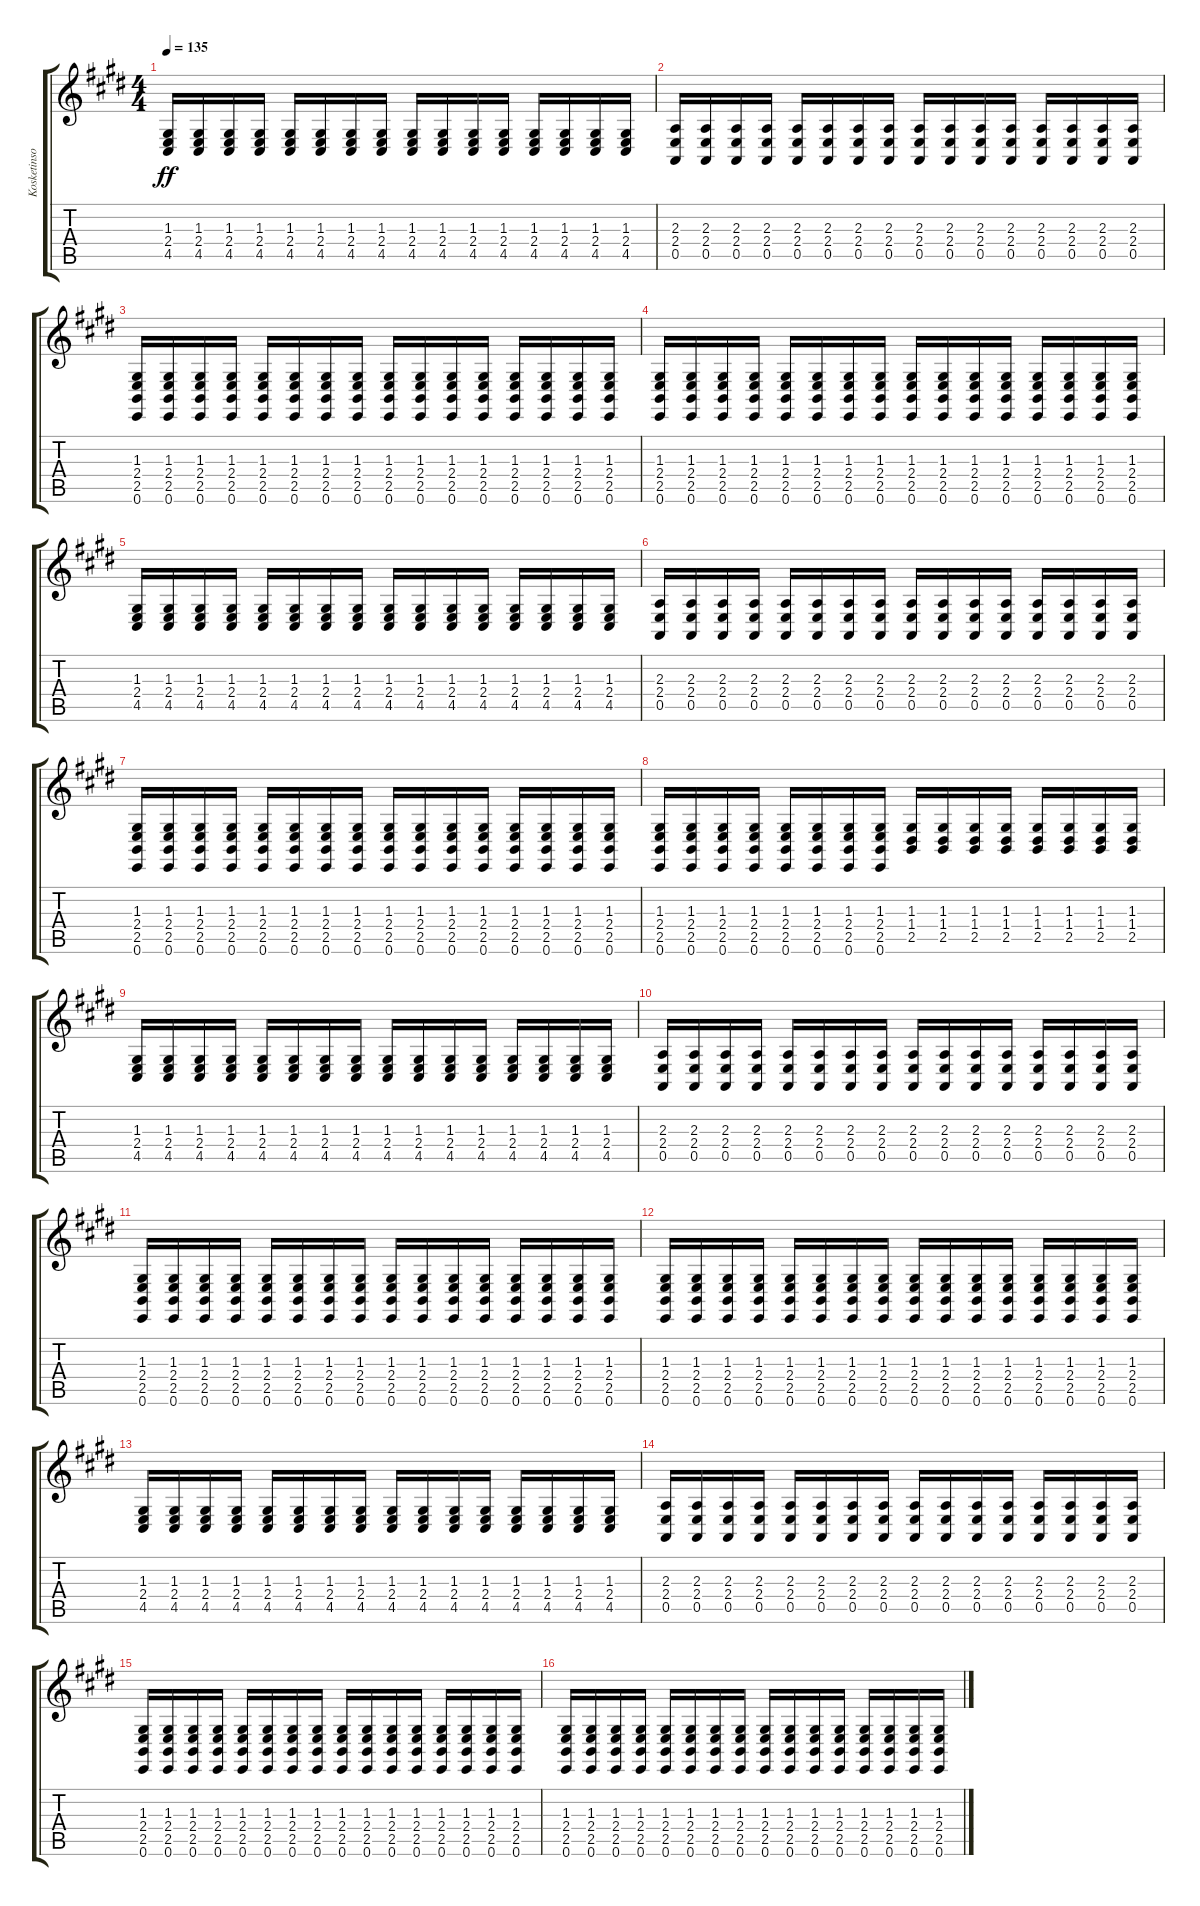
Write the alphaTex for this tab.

\track ("Kosketinsoittimet" "Kosketinso") {instrument pad3polysynth}
\staff {score tabs}
\tuning (E4 B3 G3 D3 A2 E2) {hide}
\ts (4 4)
\tempo 135
\clef g2
\ks e
(1.3 2.4 4.5).16{dy ff} (1.3 2.4 4.5).16 (1.3 2.4 4.5).16 (1.3 2.4 4.5).16 (1.3 2.4 4.5).16 (1.3 2.4 4.5).16 (1.3 2.4 4.5).16 (1.3 2.4 4.5).16 (1.3 2.4 4.5).16 (1.3 2.4 4.5).16 (1.3 2.4 4.5).16 (1.3 2.4 4.5).16 (1.3 2.4 4.5).16 (1.3 2.4 4.5).16 (1.3 2.4 4.5).16 (1.3 2.4 4.5).16 |
(2.3 2.4 0.5).16 (2.3 2.4 0.5).16 (2.3 2.4 0.5).16 (2.3 2.4 0.5).16 (2.3 2.4 0.5).16 (2.3 2.4 0.5).16 (2.3 2.4 0.5).16 (2.3 2.4 0.5).16 (2.3 2.4 0.5).16 (2.3 2.4 0.5).16 (2.3 2.4 0.5).16 (2.3 2.4 0.5).16 (2.3 2.4 0.5).16 (2.3 2.4 0.5).16 (2.3 2.4 0.5).16 (2.3 2.4 0.5).16 |
(1.3 2.4 2.5 0.6).16 (1.3 2.4 2.5 0.6).16 (1.3 2.4 2.5 0.6).16 (1.3 2.4 2.5 0.6).16 (1.3 2.4 2.5 0.6).16 (1.3 2.4 2.5 0.6).16 (1.3 2.4 2.5 0.6).16 (1.3 2.4 2.5 0.6).16 (1.3 2.4 2.5 0.6).16 (1.3 2.4 2.5 0.6).16 (1.3 2.4 2.5 0.6).16 (1.3 2.4 2.5 0.6).16 (1.3 2.4 2.5 0.6).16 (1.3 2.4 2.5 0.6).16 (1.3 2.4 2.5 0.6).16 (1.3 2.4 2.5 0.6).16 |
(1.3 2.4 2.5 0.6).16 (1.3 2.4 2.5 0.6).16 (1.3 2.4 2.5 0.6).16 (1.3 2.4 2.5 0.6).16 (1.3 2.4 2.5 0.6).16 (1.3 2.4 2.5 0.6).16 (1.3 2.4 2.5 0.6).16 (1.3 2.4 2.5 0.6).16 (1.3 2.4 2.5 0.6).16 (1.3 2.4 2.5 0.6).16 (1.3 2.4 2.5 0.6).16 (1.3 2.4 2.5 0.6).16 (1.3 2.4 2.5 0.6).16 (1.3 2.4 2.5 0.6).16 (1.3 2.4 2.5 0.6).16 (1.3 2.4 2.5 0.6).16 |
(1.3 2.4 4.5).16 (1.3 2.4 4.5).16 (1.3 2.4 4.5).16 (1.3 2.4 4.5).16 (1.3 2.4 4.5).16 (1.3 2.4 4.5).16 (1.3 2.4 4.5).16 (1.3 2.4 4.5).16 (1.3 2.4 4.5).16 (1.3 2.4 4.5).16 (1.3 2.4 4.5).16 (1.3 2.4 4.5).16 (1.3 2.4 4.5).16 (1.3 2.4 4.5).16 (1.3 2.4 4.5).16 (1.3 2.4 4.5).16 |
(2.3 2.4 0.5).16 (2.3 2.4 0.5).16 (2.3 2.4 0.5).16 (2.3 2.4 0.5).16 (2.3 2.4 0.5).16 (2.3 2.4 0.5).16 (2.3 2.4 0.5).16 (2.3 2.4 0.5).16 (2.3 2.4 0.5).16 (2.3 2.4 0.5).16 (2.3 2.4 0.5).16 (2.3 2.4 0.5).16 (2.3 2.4 0.5).16 (2.3 2.4 0.5).16 (2.3 2.4 0.5).16 (2.3 2.4 0.5).16 |
(1.3 2.4 2.5 0.6).16 (1.3 2.4 2.5 0.6).16 (1.3 2.4 2.5 0.6).16 (1.3 2.4 2.5 0.6).16 (1.3 2.4 2.5 0.6).16 (1.3 2.4 2.5 0.6).16 (1.3 2.4 2.5 0.6).16 (1.3 2.4 2.5 0.6).16 (1.3 2.4 2.5 0.6).16 (1.3 2.4 2.5 0.6).16 (1.3 2.4 2.5 0.6).16 (1.3 2.4 2.5 0.6).16 (1.3 2.4 2.5 0.6).16 (1.3 2.4 2.5 0.6).16 (1.3 2.4 2.5 0.6).16 (1.3 2.4 2.5 0.6).16 |
(1.3 2.4 2.5 0.6).16 (1.3 2.4 2.5 0.6).16 (1.3 2.4 2.5 0.6).16 (1.3 2.4 2.5 0.6).16 (1.3 2.4 2.5 0.6).16 (1.3 2.4 2.5 0.6).16 (1.3 2.4 2.5 0.6).16 (1.3 2.4 2.5 0.6).16 (1.3 1.4 2.5).16 (1.3 1.4 2.5).16 (1.3 1.4 2.5).16 (1.3 1.4 2.5).16 (1.3 1.4 2.5).16 (1.3 1.4 2.5).16 (1.3 1.4 2.5).16 (1.3 1.4 2.5).16 |
(1.3 2.4 4.5).16 (1.3 2.4 4.5).16 (1.3 2.4 4.5).16 (1.3 2.4 4.5).16 (1.3 2.4 4.5).16 (1.3 2.4 4.5).16 (1.3 2.4 4.5).16 (1.3 2.4 4.5).16 (1.3 2.4 4.5).16 (1.3 2.4 4.5).16 (1.3 2.4 4.5).16 (1.3 2.4 4.5).16 (1.3 2.4 4.5).16 (1.3 2.4 4.5).16 (1.3 2.4 4.5).16 (1.3 2.4 4.5).16 |
(2.3 2.4 0.5).16 (2.3 2.4 0.5).16 (2.3 2.4 0.5).16 (2.3 2.4 0.5).16 (2.3 2.4 0.5).16 (2.3 2.4 0.5).16 (2.3 2.4 0.5).16 (2.3 2.4 0.5).16 (2.3 2.4 0.5).16 (2.3 2.4 0.5).16 (2.3 2.4 0.5).16 (2.3 2.4 0.5).16 (2.3 2.4 0.5).16 (2.3 2.4 0.5).16 (2.3 2.4 0.5).16 (2.3 2.4 0.5).16 |
(1.3 2.4 2.5 0.6).16 (1.3 2.4 2.5 0.6).16 (1.3 2.4 2.5 0.6).16 (1.3 2.4 2.5 0.6).16 (1.3 2.4 2.5 0.6).16 (1.3 2.4 2.5 0.6).16 (1.3 2.4 2.5 0.6).16 (1.3 2.4 2.5 0.6).16 (1.3 2.4 2.5 0.6).16 (1.3 2.4 2.5 0.6).16 (1.3 2.4 2.5 0.6).16 (1.3 2.4 2.5 0.6).16 (1.3 2.4 2.5 0.6).16 (1.3 2.4 2.5 0.6).16 (1.3 2.4 2.5 0.6).16 (1.3 2.4 2.5 0.6).16 |
(1.3 2.4 2.5 0.6).16 (1.3 2.4 2.5 0.6).16 (1.3 2.4 2.5 0.6).16 (1.3 2.4 2.5 0.6).16 (1.3 2.4 2.5 0.6).16 (1.3 2.4 2.5 0.6).16 (1.3 2.4 2.5 0.6).16 (1.3 2.4 2.5 0.6).16 (1.3 2.4 2.5 0.6).16 (1.3 2.4 2.5 0.6).16 (1.3 2.4 2.5 0.6).16 (1.3 2.4 2.5 0.6).16 (1.3 2.4 2.5 0.6).16 (1.3 2.4 2.5 0.6).16 (1.3 2.4 2.5 0.6).16 (1.3 2.4 2.5 0.6).16 |
(1.3 2.4 4.5).16 (1.3 2.4 4.5).16 (1.3 2.4 4.5).16 (1.3 2.4 4.5).16 (1.3 2.4 4.5).16 (1.3 2.4 4.5).16 (1.3 2.4 4.5).16 (1.3 2.4 4.5).16 (1.3 2.4 4.5).16 (1.3 2.4 4.5).16 (1.3 2.4 4.5).16 (1.3 2.4 4.5).16 (1.3 2.4 4.5).16 (1.3 2.4 4.5).16 (1.3 2.4 4.5).16 (1.3 2.4 4.5).16 |
(2.3 2.4 0.5).16 (2.3 2.4 0.5).16 (2.3 2.4 0.5).16 (2.3 2.4 0.5).16 (2.3 2.4 0.5).16 (2.3 2.4 0.5).16 (2.3 2.4 0.5).16 (2.3 2.4 0.5).16 (2.3 2.4 0.5).16 (2.3 2.4 0.5).16 (2.3 2.4 0.5).16 (2.3 2.4 0.5).16 (2.3 2.4 0.5).16 (2.3 2.4 0.5).16 (2.3 2.4 0.5).16 (2.3 2.4 0.5).16 |
(1.3 2.4 2.5 0.6).16 (1.3 2.4 2.5 0.6).16 (1.3 2.4 2.5 0.6).16 (1.3 2.4 2.5 0.6).16 (1.3 2.4 2.5 0.6).16 (1.3 2.4 2.5 0.6).16 (1.3 2.4 2.5 0.6).16 (1.3 2.4 2.5 0.6).16 (1.3 2.4 2.5 0.6).16 (1.3 2.4 2.5 0.6).16 (1.3 2.4 2.5 0.6).16 (1.3 2.4 2.5 0.6).16 (1.3 2.4 2.5 0.6).16 (1.3 2.4 2.5 0.6).16 (1.3 2.4 2.5 0.6).16 (1.3 2.4 2.5 0.6).16 |
(1.3 2.4 2.5 0.6).16 (1.3 2.4 2.5 0.6).16 (1.3 2.4 2.5 0.6).16 (1.3 2.4 2.5 0.6).16 (1.3 2.4 2.5 0.6).16 (1.3 2.4 2.5 0.6).16 (1.3 2.4 2.5 0.6).16 (1.3 2.4 2.5 0.6).16 (1.3 2.4 2.5 0.6).16 (1.3 2.4 2.5 0.6).16 (1.3 2.4 2.5 0.6).16 (1.3 2.4 2.5 0.6).16 (1.3 2.4 2.5 0.6).16 (1.3 2.4 2.5 0.6).16 (1.3 2.4 2.5 0.6).16 (1.3 2.4 2.5 0.6).16
